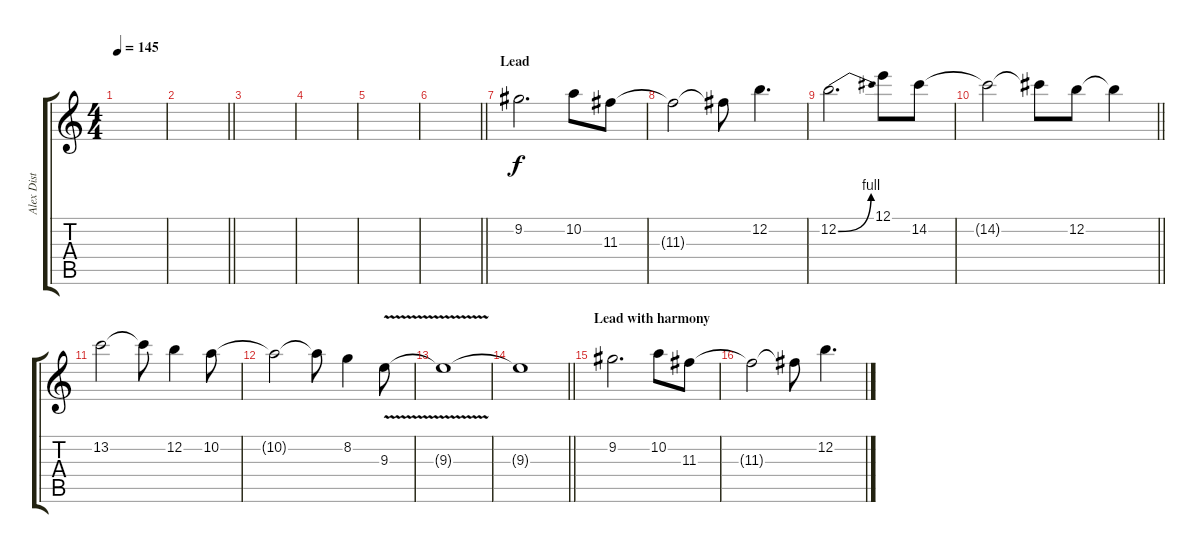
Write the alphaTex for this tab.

\track ("Alex Dist" "Alex Dist") {instrument distortionguitar}
\staff {score tabs}
\tuning (E4 B3 G3 D3 A2 E2) {hide}
\ts (4 4)
\tempo 145
\clef g2
\ks c
|
\barLineRight lightlight
|
|
|
|
\barLineRight lightlight
|
\section ("" "Lead")
9.2.2{d volume 13} 10.2.8 11.3.8 |
11.3{t}.2 11.3{t}.8 12.2.4{d} |
12.2{be (bend 0 0 60 4)}.2{d} 12.1.8 14.2.8 |
\barLineRight lightlight
14.2{t}.2 14.2{t}.8 12.2.8 12.2{t}.4 |
13.2.2 13.2{t}.8 12.2.4 10.2.8 |
10.2{t}.2 10.2{t}.8 8.2.4 9.3{v}.8 |
9.3{t}.1 |
\barLineRight lightlight
9.3{t}.1 |
\section ("" "Lead with harmony")
9.2.2{d volume 13} 10.2.8 11.3.8 |
11.3{t}.2 11.3{t}.8 12.2.4{d}
